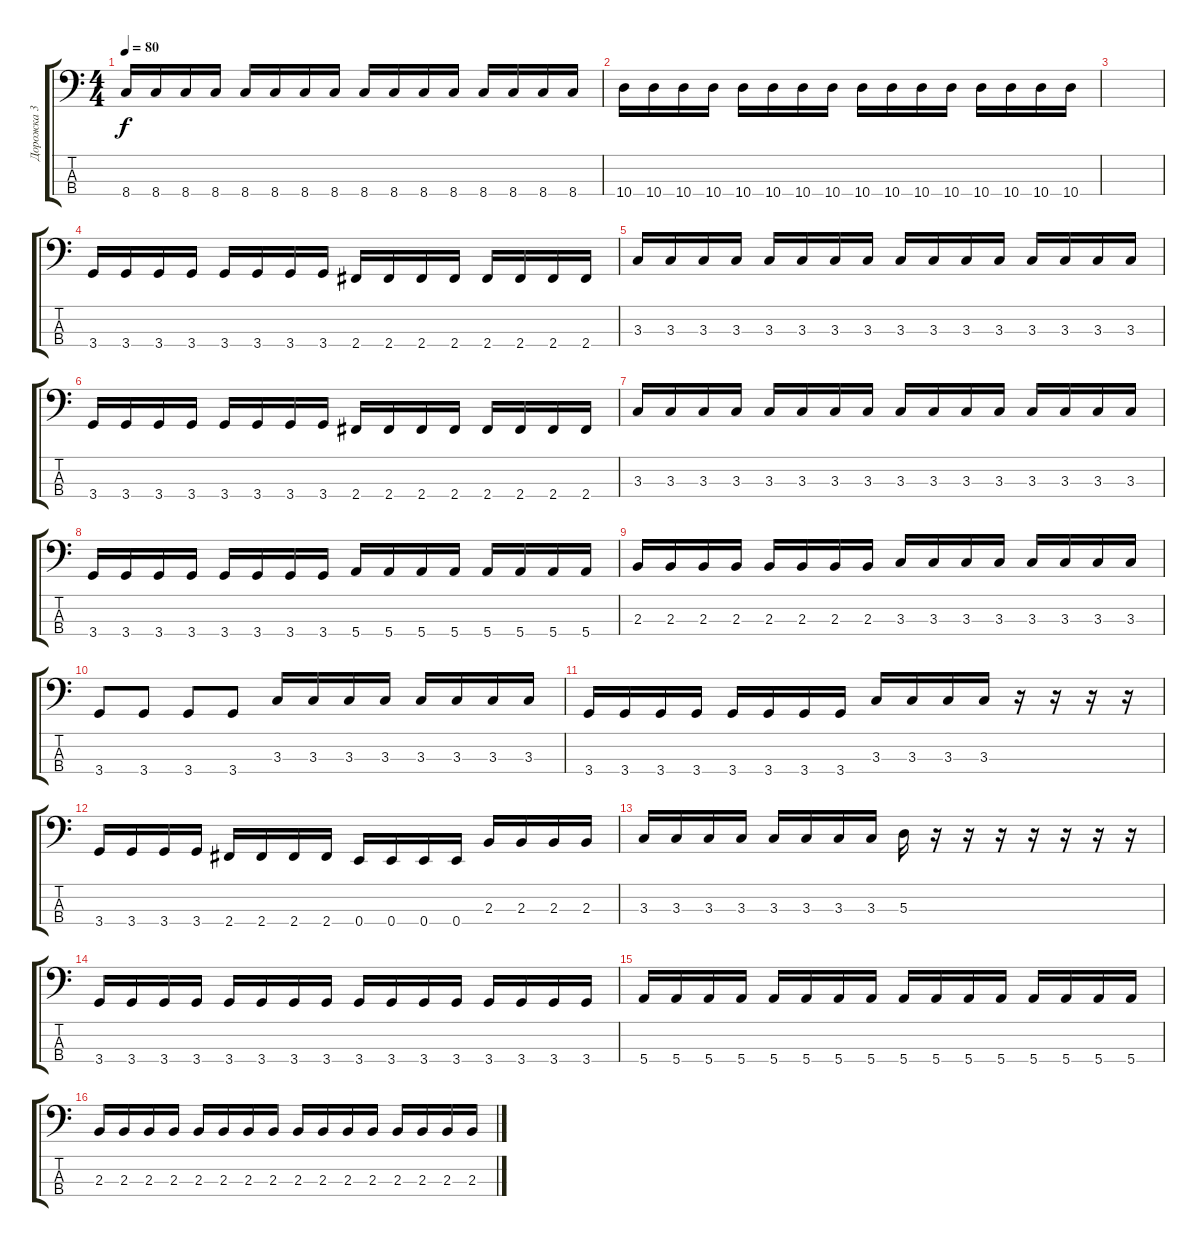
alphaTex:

\track ("Дорожка 3" "Дорожка 3") {instrument electricbasspick}
\staff {score tabs}
\tuning (G2 D2 A1 E1) {hide}
\ts (4 4)
\tempo 80
\clef f4
\ks c
8.4.16{dy f} 8.4.16 8.4.16 8.4.16 8.4.16 8.4.16 8.4.16 8.4.16 8.4.16 8.4.16 8.4.16 8.4.16 8.4.16 8.4.16 8.4.16 8.4.16 |
10.4.16 10.4.16 10.4.16 10.4.16 10.4.16 10.4.16 10.4.16 10.4.16 10.4.16 10.4.16 10.4.16 10.4.16 10.4.16 10.4.16 10.4.16 10.4.16 |
|
3.4.16 3.4.16 3.4.16 3.4.16 3.4.16 3.4.16 3.4.16 3.4.16 2.4.16 2.4.16 2.4.16 2.4.16 2.4.16 2.4.16 2.4.16 2.4.16 |
3.3.16 3.3.16 3.3.16 3.3.16 3.3.16 3.3.16 3.3.16 3.3.16 3.3.16 3.3.16 3.3.16 3.3.16 3.3.16 3.3.16 3.3.16 3.3.16 |
3.4.16 3.4.16 3.4.16 3.4.16 3.4.16 3.4.16 3.4.16 3.4.16 2.4.16 2.4.16 2.4.16 2.4.16 2.4.16 2.4.16 2.4.16 2.4.16 |
3.3.16 3.3.16 3.3.16 3.3.16 3.3.16 3.3.16 3.3.16 3.3.16 3.3.16 3.3.16 3.3.16 3.3.16 3.3.16 3.3.16 3.3.16 3.3.16 |
3.4.16 3.4.16 3.4.16 3.4.16 3.4.16 3.4.16 3.4.16 3.4.16 5.4.16 5.4.16 5.4.16 5.4.16 5.4.16 5.4.16 5.4.16 5.4.16 |
2.3.16 2.3.16 2.3.16 2.3.16 2.3.16 2.3.16 2.3.16 2.3.16 3.3.16 3.3.16 3.3.16 3.3.16 3.3.16 3.3.16 3.3.16 3.3.16 |
3.4.8 3.4.8 3.4.8 3.4.8 3.3.16 3.3.16 3.3.16 3.3.16 3.3.16 3.3.16 3.3.16 3.3.16 |
3.4.16 3.4.16 3.4.16 3.4.16 3.4.16 3.4.16 3.4.16 3.4.16 3.3.16 3.3.16 3.3.16 3.3.16 r.16 r.16 r.16 r.16 |
3.4.16 3.4.16 3.4.16 3.4.16 2.4.16 2.4.16 2.4.16 2.4.16 0.4.16 0.4.16 0.4.16 0.4.16 2.3.16 2.3.16 2.3.16 2.3.16 |
3.3.16 3.3.16 3.3.16 3.3.16 3.3.16 3.3.16 3.3.16 3.3.16 5.3.16 r.16 r.16 r.16 r.16 r.16 r.16 r.16 |
3.4.16 3.4.16 3.4.16 3.4.16 3.4.16 3.4.16 3.4.16 3.4.16 3.4.16 3.4.16 3.4.16 3.4.16 3.4.16 3.4.16 3.4.16 3.4.16 |
5.4.16 5.4.16 5.4.16 5.4.16 5.4.16 5.4.16 5.4.16 5.4.16 5.4.16 5.4.16 5.4.16 5.4.16 5.4.16 5.4.16 5.4.16 5.4.16 |
2.3.16 2.3.16 2.3.16 2.3.16 2.3.16 2.3.16 2.3.16 2.3.16 2.3.16 2.3.16 2.3.16 2.3.16 2.3.16 2.3.16 2.3.16 2.3.16
